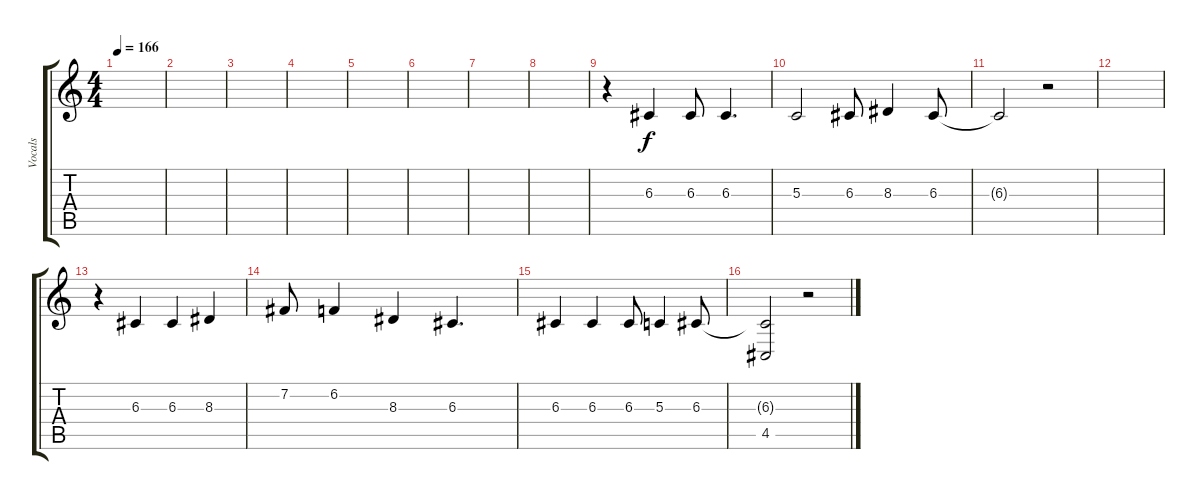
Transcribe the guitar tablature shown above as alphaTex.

\track ("Vocals" "Vocals") {instrument flute}
\staff {score tabs}
\tuning (E4 B3 G3 D3 A2 E2) {hide}
\ts (4 4)
\tempo 166
\clef g2
\ks c
|
|
|
|
|
|
|
|
r.4 6.3.4 6.3.8 6.3.4{d} |
5.3.2 6.3.8 8.3.4 6.3.8 |
6.3{t}.2 r.2 |
|
r.4 6.3.4 6.3.4 8.3.4 |
7.2.8 6.2.4 8.3.4 6.3.4{d} |
6.3.4 6.3.4 6.3.8 5.3.4 6.3.8 |
(6.3{t} 4.5).2 r.2
